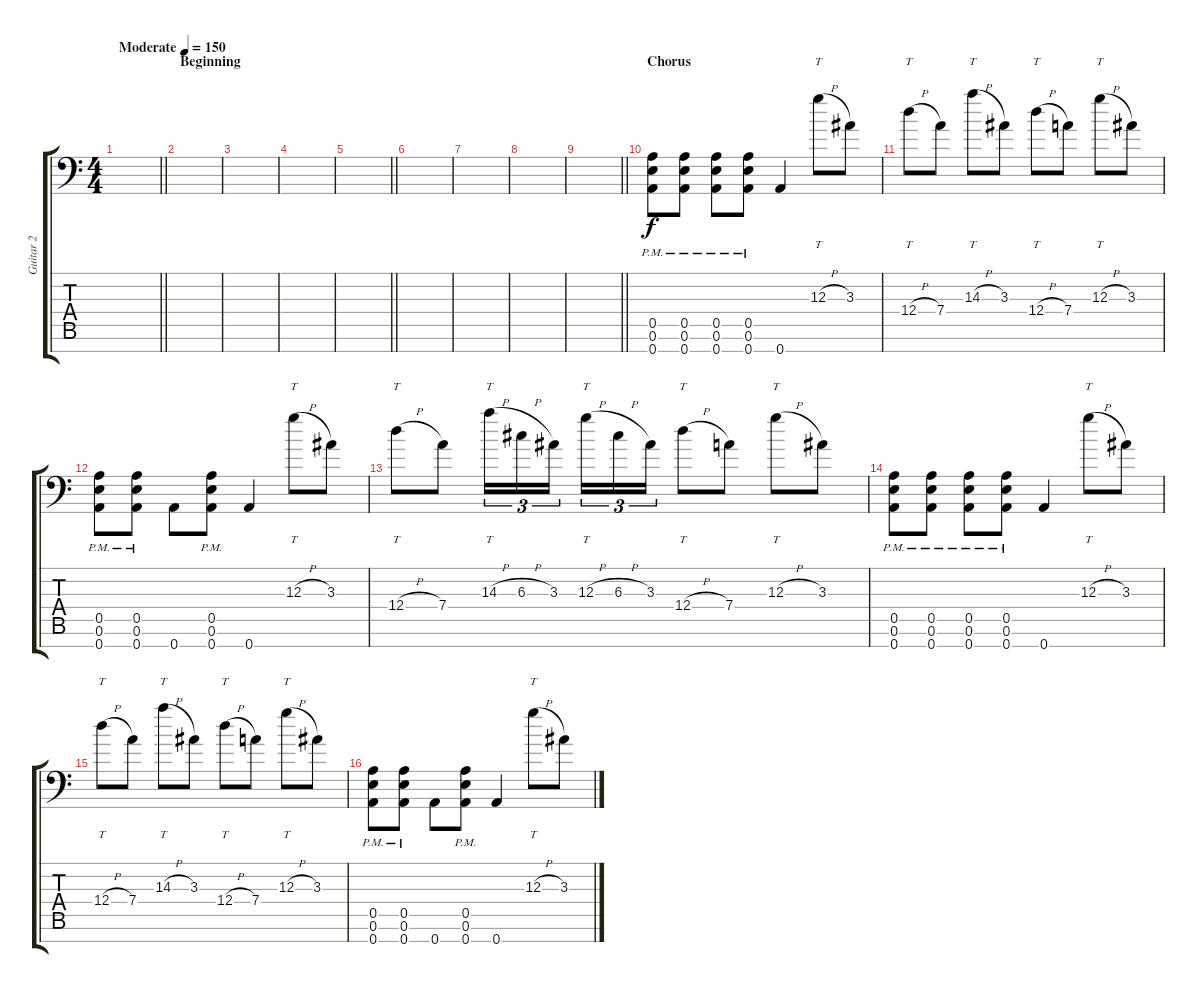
\track ("Guitar 2" "Guitar 2") {instrument overdrivenguitar}
\staff {score tabs}
\tuning (E4 B3 G3 D3 A2 E2 A1) {hide}
\ts (4 4)
\tempo (150 "Moderate")
\clef f4
\barLineRight lightlight
\ks c
|
\section ("" "Beginning")
|
|
|
\barLineRight lightlight
|
|
|
|
\barLineRight lightlight
|
\section ("" "Chorus")
(0.5{pm} 0.6{pm} 0.7{pm}).8 (0.5{pm} 0.6{pm} 0.7{pm}).8 (0.5{pm} 0.6{pm} 0.7{pm}).8 (0.5{pm} 0.6{pm} 0.7{pm}).8 0.7.4 12.3{h}.8{tt} 3.3.8 |
12.4{h}.8{tt} 7.4.8 14.3{h}.8{tt} 3.3.8 12.4{h}.8{tt} 7.4.8 12.3{h}.8{tt} 3.3.8 |
(0.5{pm} 0.6{pm} 0.7{pm}).8 (0.5{pm} 0.6{pm} 0.7{pm}).8 0.7.8 (0.5{pm} 0.6{pm} 0.7{pm}).8 0.7.4 12.3{h}.8{tt} 3.3.8 |
12.4{h}.8{tt} 7.4.8 14.3{h}.16{tt tu (3 2)} 6.3{h}.16{tu (3 2)} 3.3.16{tu (3 2) beam splitsecondary} 12.3{h}.16{tt tu (3 2)} 6.3{h}.16{tu (3 2)} 3.3.16{tu (3 2)} 12.4{h}.8{tt} 7.4.8 12.3{h}.8{tt} 3.3.8 |
(0.5{pm} 0.6{pm} 0.7{pm}).8 (0.5{pm} 0.6{pm} 0.7{pm}).8 (0.5{pm} 0.6{pm} 0.7{pm}).8 (0.5{pm} 0.6{pm} 0.7{pm}).8 0.7.4 12.3{h}.8{tt} 3.3.8 |
12.4{h}.8{tt} 7.4.8 14.3{h}.8{tt} 3.3.8 12.4{h}.8{tt} 7.4.8 12.3{h}.8{tt} 3.3.8 |
(0.5{pm} 0.6{pm} 0.7{pm}).8 (0.5{pm} 0.6{pm} 0.7{pm}).8 0.7.8 (0.5{pm} 0.6{pm} 0.7{pm}).8 0.7.4 12.3{h}.8{tt} 3.3.8
